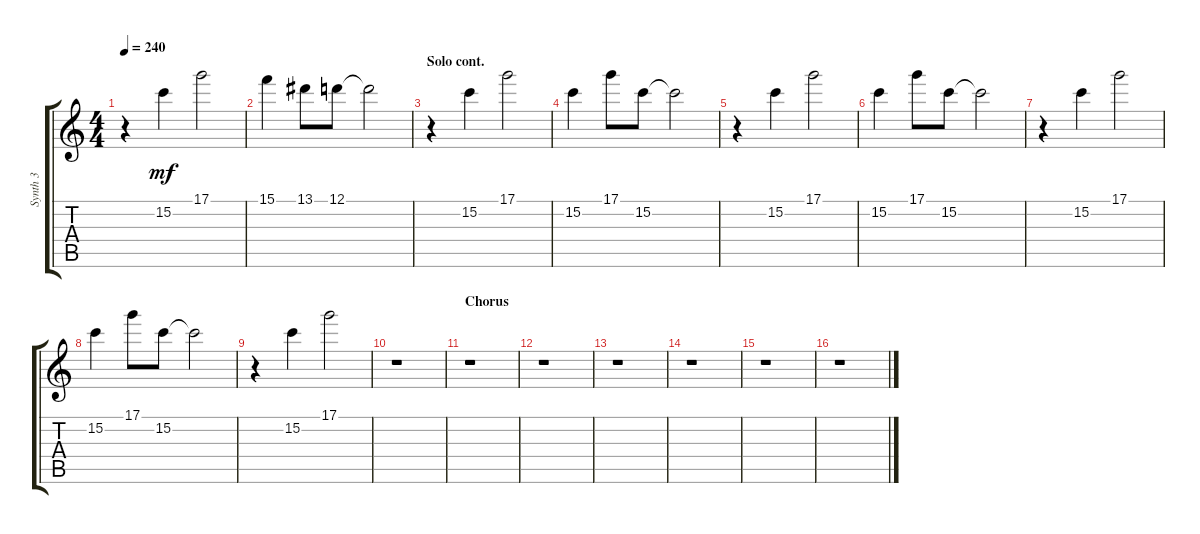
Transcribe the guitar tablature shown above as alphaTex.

\track ("Synth 3" "Synth 3") {instrument electricguitarclean}
\staff {score tabs}
\tuning (D4 A3 F3 C3 G2 C2) {hide}
\ts (4 4)
\tempo 240
\clef g2
\ks aminor
r.4{dy mf} 15.2.4 17.1.2 |
15.1.4 13.1.8 12.1.8 12.1{t}.2 |
\section ("" "Solo cont.")
r.4 15.2.4 17.1.2 |
15.2.4 17.1.8 15.2.8 15.2{t}.2 |
r.4 15.2.4 17.1.2 |
15.2.4 17.1.8 15.2.8 15.2{t}.2 |
r.4 15.2.4 17.1.2 |
15.2.4 17.1.8 15.2.8 15.2{t}.2 |
r.4 15.2.4 17.1.2 |
r.1 |
\section ("" "Chorus")
r.1 |
r.1 |
r.1 |
r.1 |
r.1 |
r.1
